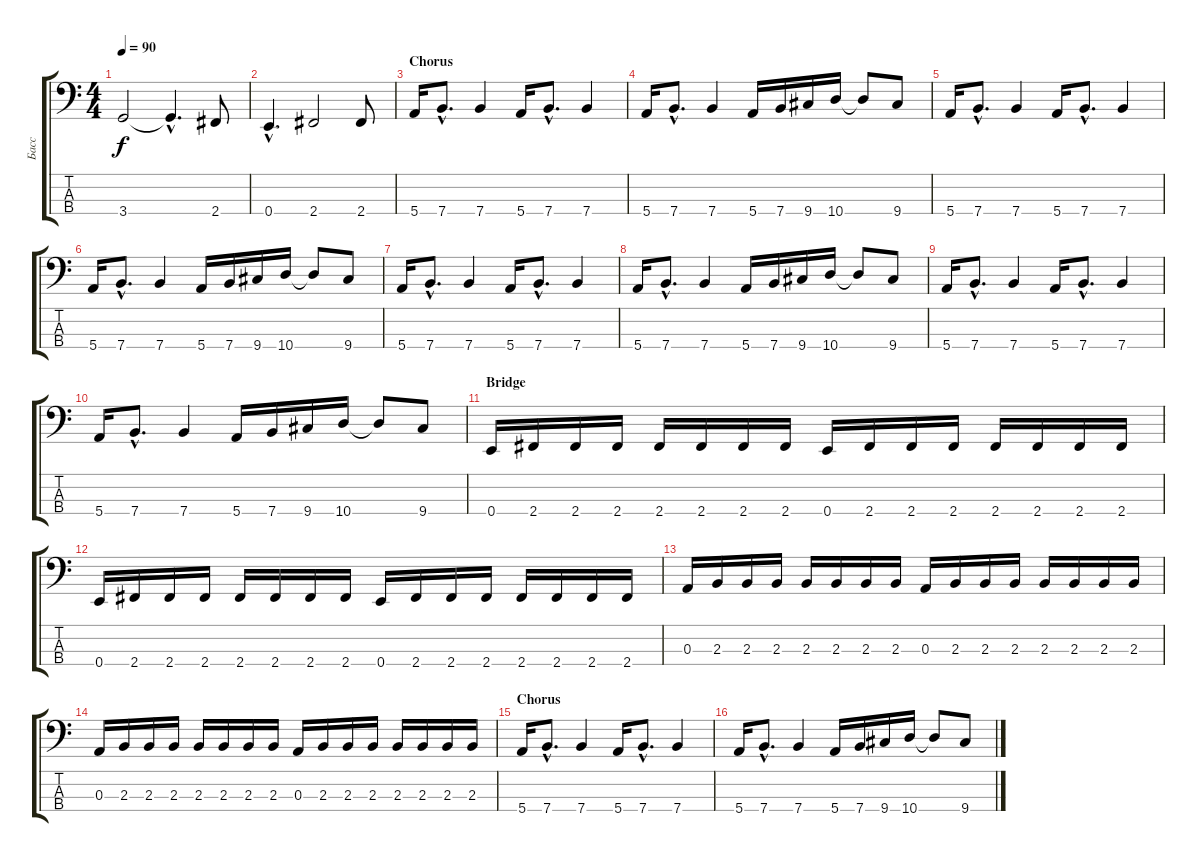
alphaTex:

\track ("Басс" "Басс") {instrument electricbasspick}
\staff {score tabs}
\tuning (G2 D2 A1 E1) {hide}
\ts (4 4)
\tempo 90
\clef f4
\ks c
3.4.2{dy f} 3.4{hac t}.4{d} 2.4.8 |
0.4{hac}.4{d} 2.4.2 2.4.8 |
\section ("" "Chorus")
5.4.16 7.4{hac}.8{d} 7.4.4 5.4.16 7.4{hac}.8{d} 7.4.4 |
5.4.16 7.4{hac}.8{d} 7.4.4 5.4.16 7.4.16 9.4.16 10.4.16 10.4{t}.8 9.4.8 |
5.4.16 7.4{hac}.8{d} 7.4.4 5.4.16 7.4{hac}.8{d} 7.4.4 |
5.4.16 7.4{hac}.8{d} 7.4.4 5.4.16 7.4.16 9.4.16 10.4.16 10.4{t}.8 9.4.8 |
5.4.16 7.4{hac}.8{d} 7.4.4 5.4.16 7.4{hac}.8{d} 7.4.4 |
5.4.16 7.4{hac}.8{d} 7.4.4 5.4.16 7.4.16 9.4.16 10.4.16 10.4{t}.8 9.4.8 |
5.4.16 7.4{hac}.8{d} 7.4.4 5.4.16 7.4{hac}.8{d} 7.4.4 |
5.4.16 7.4{hac}.8{d} 7.4.4 5.4.16 7.4.16 9.4.16 10.4.16 10.4{t}.8 9.4.8 |
\section ("" "Bridge")
0.4.16 2.4.16 2.4.16 2.4.16 2.4.16 2.4.16 2.4.16 2.4.16 0.4.16 2.4.16 2.4.16 2.4.16 2.4.16 2.4.16 2.4.16 2.4.16 |
0.4.16 2.4.16 2.4.16 2.4.16 2.4.16 2.4.16 2.4.16 2.4.16 0.4.16 2.4.16 2.4.16 2.4.16 2.4.16 2.4.16 2.4.16 2.4.16 |
0.3.16 2.3.16 2.3.16 2.3.16 2.3.16 2.3.16 2.3.16 2.3.16 0.3.16 2.3.16 2.3.16 2.3.16 2.3.16 2.3.16 2.3.16 2.3.16 |
0.3.16 2.3.16 2.3.16 2.3.16 2.3.16 2.3.16 2.3.16 2.3.16 0.3.16 2.3.16 2.3.16 2.3.16 2.3.16 2.3.16 2.3.16 2.3.16 |
\section ("" "Chorus")
5.4.16 7.4{hac}.8{d} 7.4.4 5.4.16 7.4{hac}.8{d} 7.4.4 |
5.4.16 7.4{hac}.8{d} 7.4.4 5.4.16 7.4.16 9.4.16 10.4.16 10.4{t}.8 9.4.8
